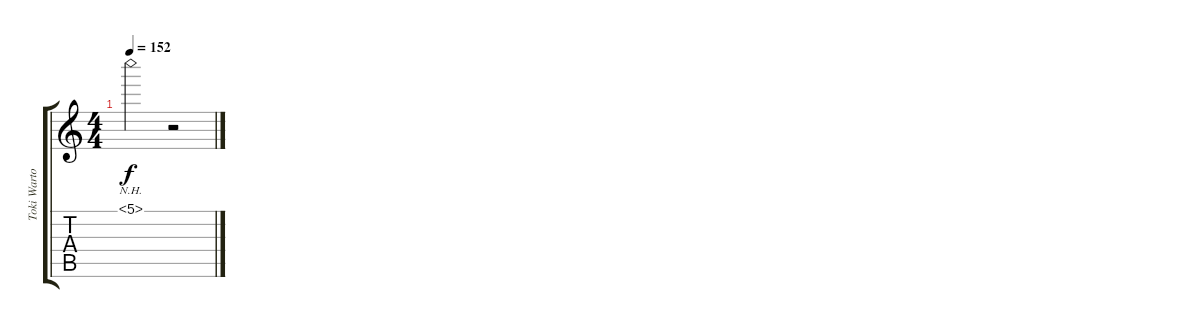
\track ("Toki Wartooth (Lead Guitar 2)" "Toki Warto") {instrument distortionguitar}
\staff {score tabs}
\tuning (C4 G3 Eb3 Bb2 F2 C2) {hide}
\ts (4 4)
\tempo 152
\clef g2
\ks c
5.1{nh}.2{dy f} r.2
